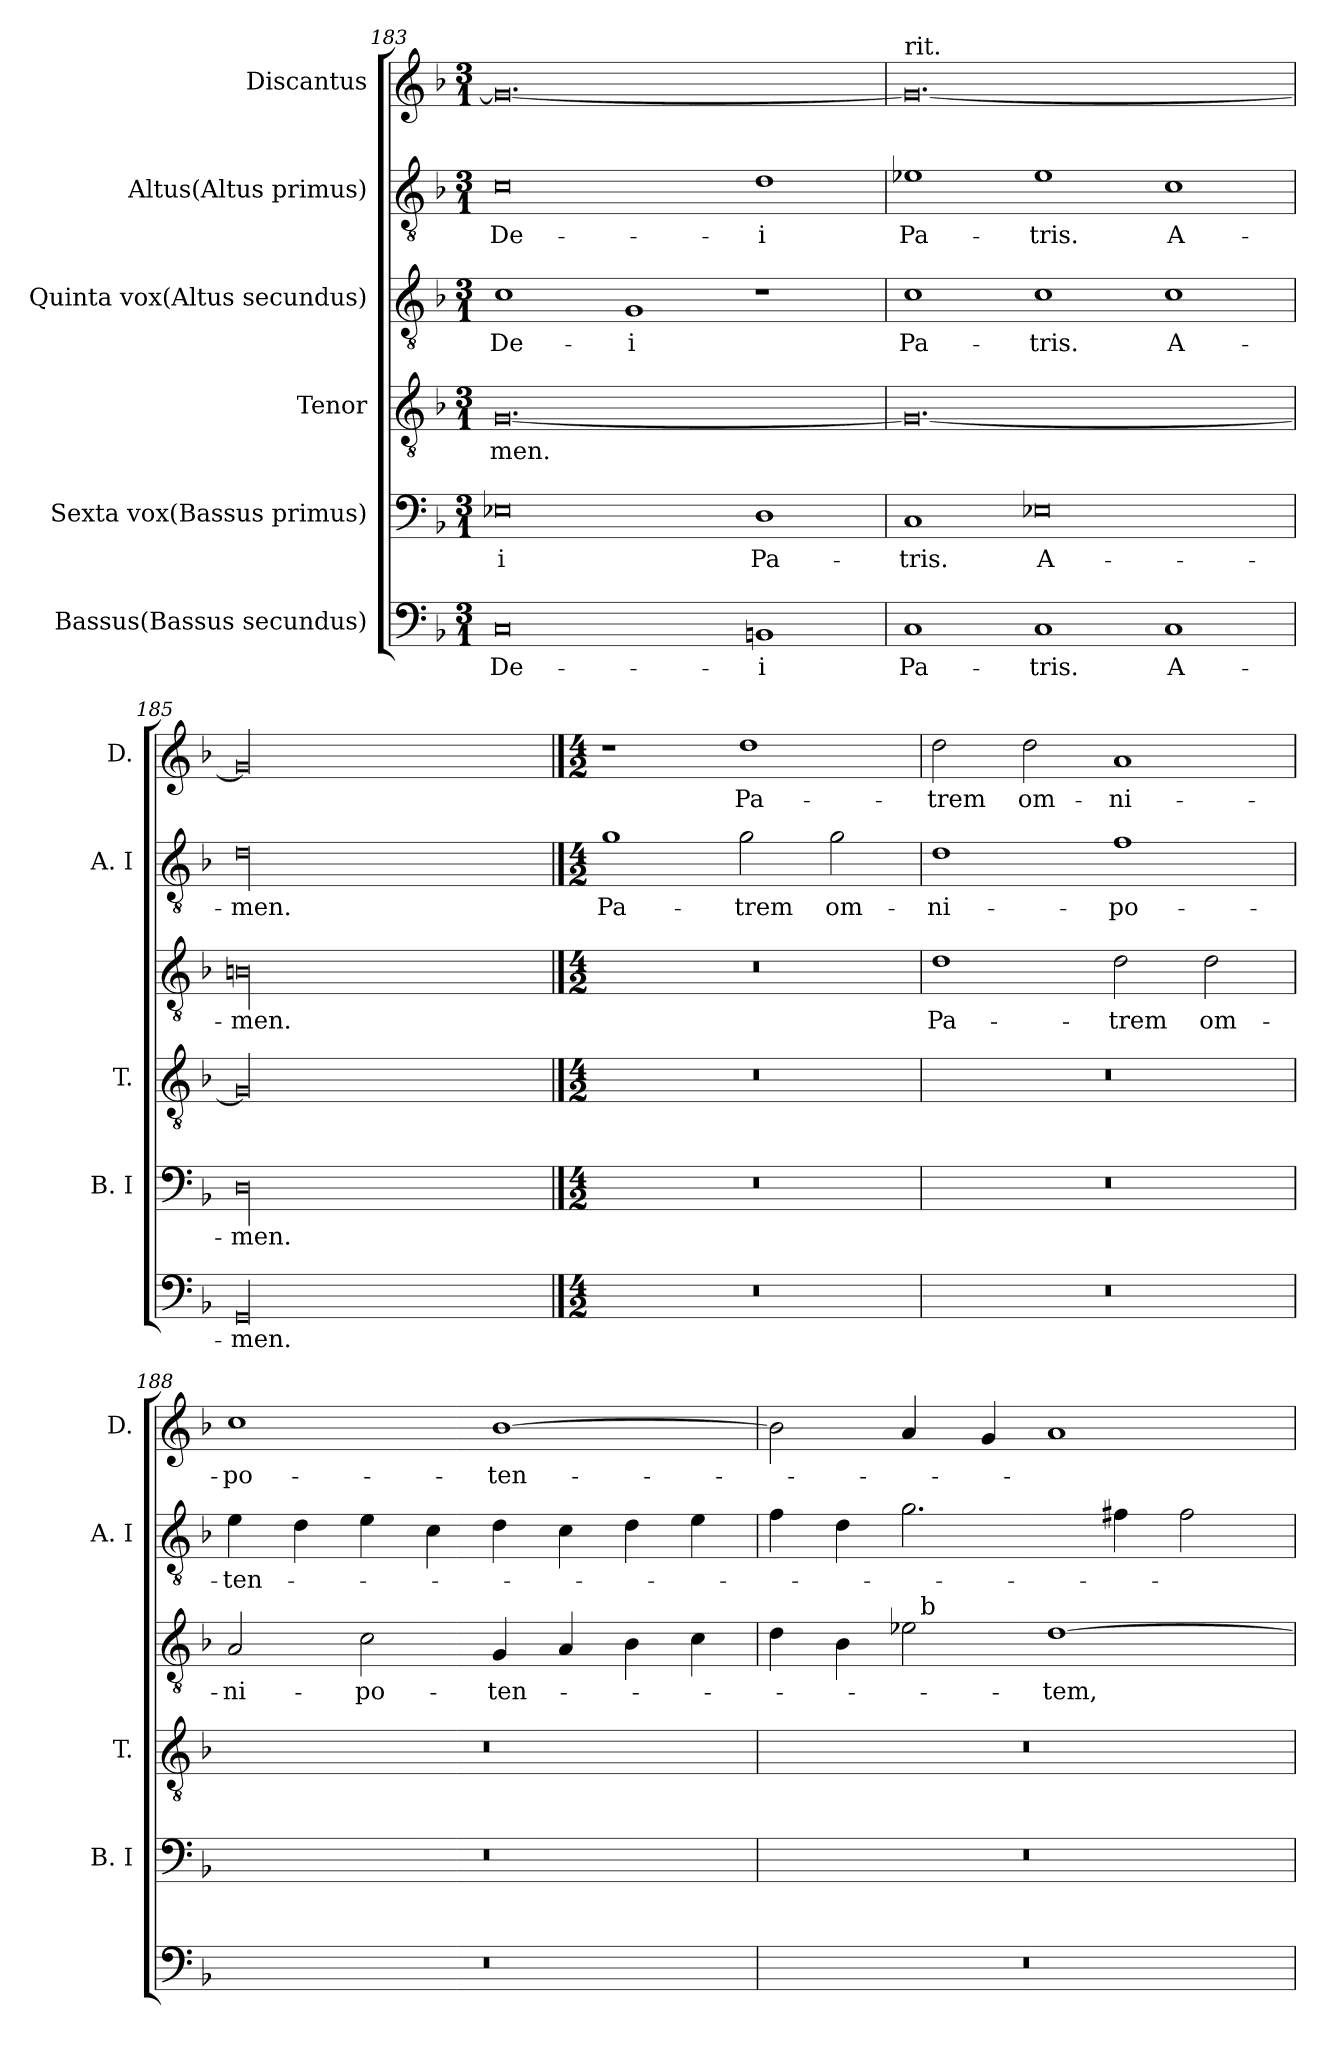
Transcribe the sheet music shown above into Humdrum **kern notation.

**kern	**text	**kern	**text	**kern	**text	**kern	**text	**kern	**text	**kern	**text
*part6	*part6	*part5	*part5	*part4	*part4	*part3	*part3	*part2	*part2	*part1	*part1
*staff6	*staff6	*staff5	*staff5	*staff4	*staff4	*staff3	*staff3	*staff2	*staff2	*staff1	*staff1
*I"Bassus(Bassus secundus)	*	*I"Sexta vox(Bassus primus)	*	*I"Tenor	*	*I"Quinta vox(Altus secundus)	*	*I"Altus(Altus primus)	*	*I"Discantus	*
*	*	*I'B. I	*	*I'T.	*	*	*	*I'A. I	*	*I'D.	*
*clefF4	*	*clefF4	*	*clefGv2	*	*clefGv2	*	*clefGv2	*	*clefG2	*
*	*	*	*	*ITrd7c12	*	*ITrd7c12	*	*ITrd7c12	*	*	*
*k[b-]	*	*k[b-]	*	*k[b-]	*	*k[b-]	*	*k[b-]	*	*k[b-]	*
*d:	*	*d:	*	*d:	*	*d:	*	*d:	*	*d:	*
*M3/1	*	*M3/1	*	*M3/1	*	*M3/1	*	*M3/1	*	*M3/1	*
=183	=183	=183	=183	=183	=183	=183	=183	=183	=183	=183	=183
!	!LO:LY:b	!	!LO:LY:b	!	!LO:LY:b	!	!LO:LY:b	!	!LO:LY:b	!	!
0C	De-	0E-X	-i	[<0.GG	-men.	1C	De-	0C	De-	0.g_	.
!	!	!	!	!	!	!	!LO:LY:b	!	!	!	!
.	.	.	.	.	.	1GG	-i	.	.	.	.
!	!LO:LY:b	!	!LO:LY:b	!	!	!	!	!	!LO:LY:b	!	!
1BBn	-i	1D	Pa-	.	.	1r	.	1D	-i	.	.
=184	=184	=184	=184	=184	=184	=184	=184	=184	=184	=184	=184
!	!	!	!	!	!	!	!	!	!	!LO:TX:a:t=rit.	!
!	!LO:LY:b	!	!LO:LY:b	!	!	!	!LO:LY:b	!	!LO:LY:b	!	!
1C	Pa-	1C	-tris.	0.GG_	.	1C	Pa-	1E-X	Pa-	0.g_	.
!	!LO:LY:b	!	!LO:LY:b	!	!	!	!LO:LY:b	!	!LO:LY:b	!	!
1C	-tris.	0E-X	A-	.	.	1C	-tris.	1E-	-tris.	.	.
!	!LO:LY:b	!	!	!	!	!	!LO:LY:b	!	!LO:LY:b	!	!
1C	A-	.	.	.	.	1C	A-	1C	A-	.	.
=185	=185	=185	=185	=185	=185	=185	=185	=185	=185	=185	=185
!	!LO:LY:b	!	!LO:LY:b	!	!	!	!LO:LY:b	!	!LO:LY:b	!	!
00GG	-men.	00D	-men.	00GG]	.	00BBn	-men.	00D	-men.	00g]	.
!!LO:PB:g=z
==186	==186	==186	==186	==186	==186	==186	==186	==186	==186	==186	==186
*M4/2	*	*M4/2	*	*M4/2	*	*M4/2	*	*M4/2	*	*M4/2	*
!LO:N:vis=1	!	!LO:N:vis=1	!	!LO:N:vis=1	!	!LO:N:vis=1	!	!	!LO:LY:b	!	!
0r	.	0r	.	0r	.	0r	.	1G	Pa-	1r	.
!	!	!	!	!	!	!	!	!	!LO:LY:b	!	!LO:LY:b
.	.	.	.	.	.	.	.	2G\	-trem	1dd	Pa-
!	!	!	!	!	!	!	!	!	!LO:LY:b	!	!
.	.	.	.	.	.	.	.	2G\	om-	.	.
=187	=187	=187	=187	=187	=187	=187	=187	=187	=187	=187	=187
!LO:N:vis=1	!	!LO:N:vis=1	!	!LO:N:vis=1	!	!	!LO:LY:b	!	!LO:LY:b	!	!LO:LY:b
0r	.	0r	.	0r	.	1D	Pa-	1D	-ni-	2dd\	-trem
!	!	!	!	!	!	!	!	!	!	!	!LO:LY:b
.	.	.	.	.	.	.	.	.	.	2dd\	om-
!	!	!	!	!	!	!	!LO:LY:b	!	!LO:LY:b	!	!LO:LY:b
.	.	.	.	.	.	2D\	-trem	1F	-po-	1a	-ni-
!	!	!	!	!	!	!	!LO:LY:b	!	!	!	!
.	.	.	.	.	.	2D\	om-	.	.	.	.
=188	=188	=188	=188	=188	=188	=188	=188	=188	=188	=188	=188
!LO:N:vis=1	!	!LO:N:vis=1	!	!LO:N:vis=1	!	!	!LO:LY:b	!	!LO:LY:b	!	!LO:LY:b
0r	.	0r	.	0r	.	2AA/	-ni-	4E\	-ten-	1cc	-po-
.	.	.	.	.	.	.	.	4D\	.	.	.
!	!	!	!	!	!	!	!LO:LY:b	!	!	!	!
.	.	.	.	.	.	2C\	-po-	4E\	.	.	.
.	.	.	.	.	.	.	.	4C\	.	.	.
!	!	!	!	!	!	!	!LO:LY:b	!	!	!	!LO:LY:b
.	.	.	.	.	.	4GG/	-ten-	4D\	.	[>1b-	-ten-
.	.	.	.	.	.	4AA/	.	4C\	.	.	.
.	.	.	.	.	.	4BB-\	.	4D\	.	.	.
.	.	.	.	.	.	4C\	.	4E\	.	.	.
=189	=189	=189	=189	=189	=189	=189	=189	=189	=189	=189	=189
!LO:N:vis=1	!	!LO:N:vis=1	!	!LO:N:vis=1	!	!	!	!	!	!	!
*	*	*	*	*	*	*^	*	*	*	*	*
0r	.	0r	.	0r	.	4D\	2ryy	.	4F\	.	2b-\]	.
.	.	.	.	.	.	4BB-\	.	.	4D\	.	.	.
.	.	.	.	.	.	2E-\	32ryy	.	2.G\	.	4a/	.
!	!	!	!	!	!	!	!LO:TX:a:t=b	!	!	!	!	!
.	.	.	.	.	.	.	1ryy	.	.	.	.	.
.	.	.	.	.	.	.	.	.	.	.	4g/	.
!	!	!	!	!	!	!	!	!LO:LY:b	!	!	!	!
.	.	.	.	.	.	[>1D	.	-tem,	.	.	1a	.
.	.	.	.	.	.	.	.	.	4F#X\	.	.	.
.	.	.	.	.	.	.	.	.	2F#\	.	.	.
.	.	.	.	.	.	.	4...ryy	.	.	.	.	.
*	*	*	*	*	*	*v	*v	*	*	*	*	*
=	=	=	=	=	=	=	=	=	=	=	=
*-	*-	*-	*-	*-	*-	*-	*-	*-	*-	*-	*-
